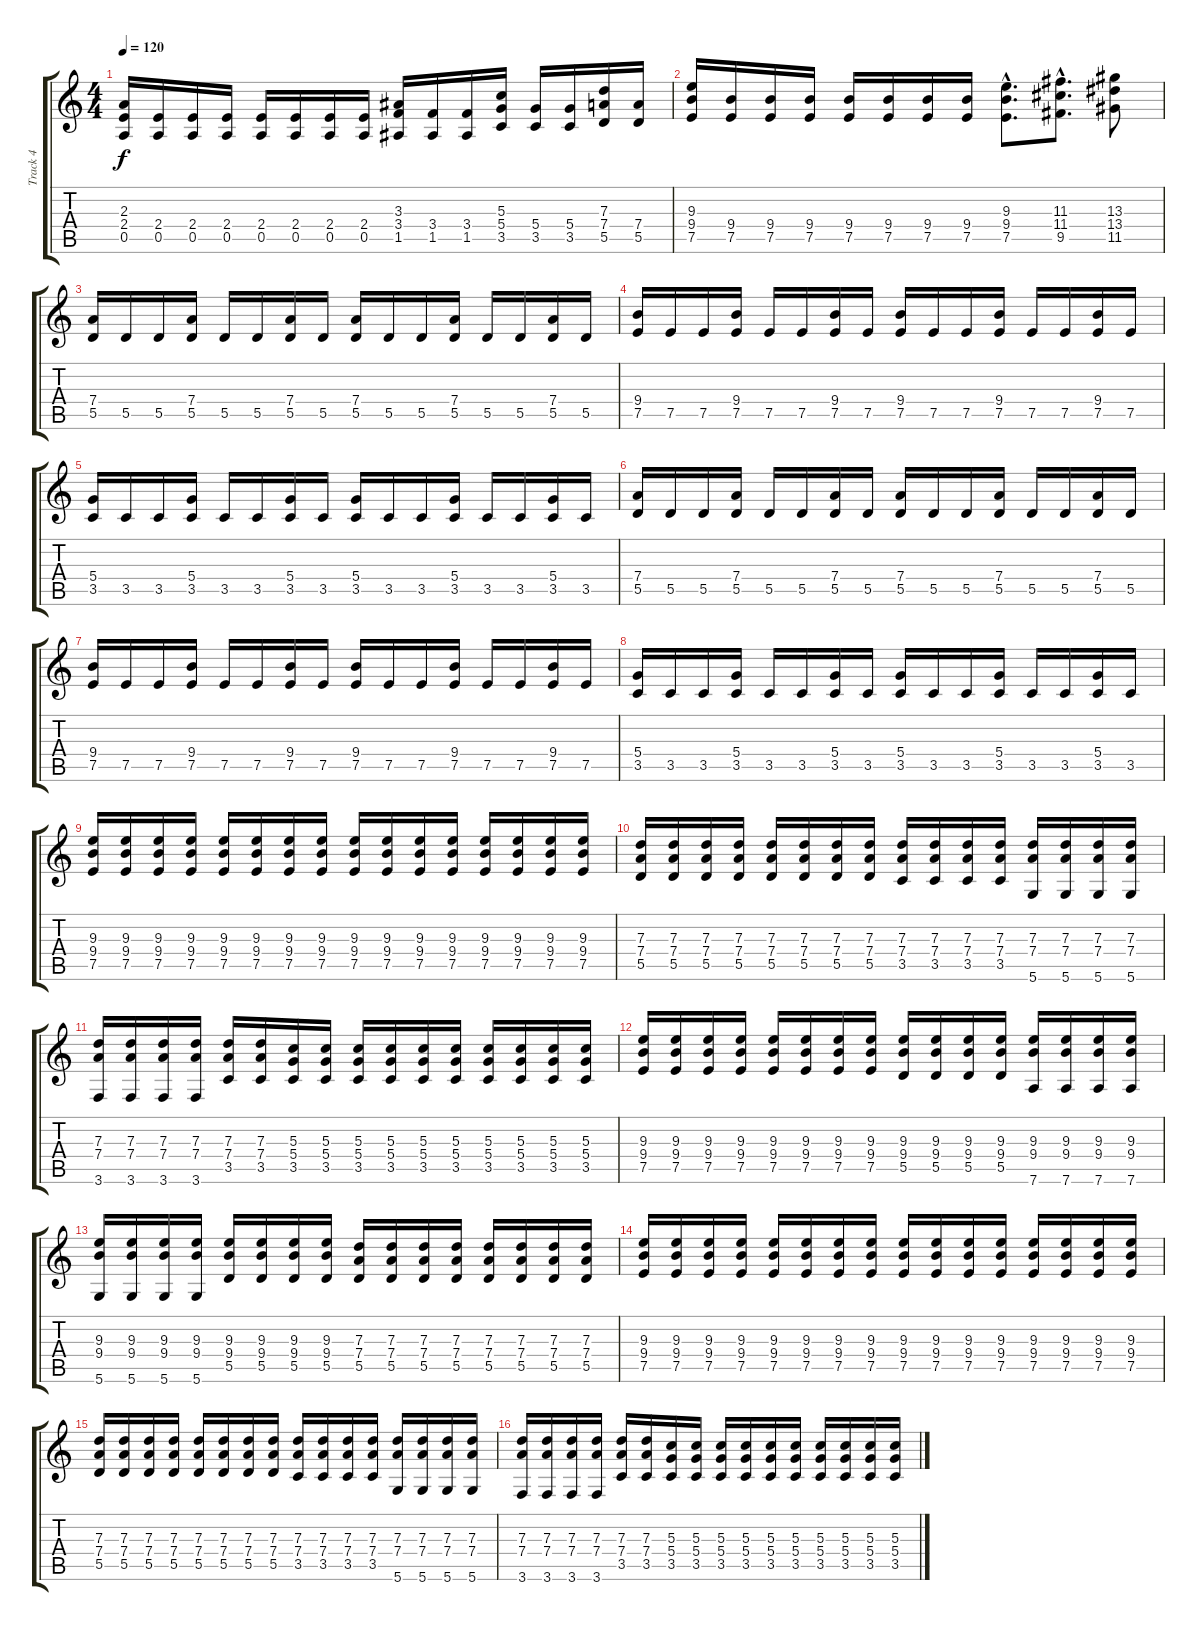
\track ("Track 4" "Track 4") {instrument overdrivenguitar}
\staff {score tabs}
\tuning (E4 B3 G3 D3 A2 D2) {hide}
\ts (4 4)
\tempo 120
\clef g2
\ks c
(2.3 2.4 0.5).16{dy f} (2.4 0.5).16 (2.4 0.5).16 (2.4 0.5).16 (2.4 0.5).16 (2.4 0.5).16 (2.4 0.5).16 (2.4 0.5).16 (3.3 3.4 1.5).16 (3.4 1.5).16 (3.4 1.5).16 (5.3 5.4 3.5).16 (5.4 3.5).16 (5.4 3.5).16 (7.3 7.4 5.5).16 (7.4 5.5).16 |
(9.3 9.4 7.5).16 (9.4 7.5).16 (9.4 7.5).16 (9.4 7.5).16 (9.4 7.5).16 (9.4 7.5).16 (9.4 7.5).16 (9.4 7.5).16 (9.3{hac} 9.4{hac} 7.5{hac}).8{d} (11.3{hac} 11.4{hac} 9.5{hac}).8{d} (13.3 13.4 11.5).8 |
(7.4 5.5).16 5.5.16 5.5.16 (7.4 5.5).16 5.5.16 5.5.16 (7.4 5.5).16 5.5.16 (7.4 5.5).16 5.5.16 5.5.16 (7.4 5.5).16 5.5.16 5.5.16 (7.4 5.5).16 5.5.16 |
(9.4 7.5).16 7.5.16 7.5.16 (9.4 7.5).16 7.5.16 7.5.16 (9.4 7.5).16 7.5.16 (9.4 7.5).16 7.5.16 7.5.16 (9.4 7.5).16 7.5.16 7.5.16 (9.4 7.5).16 7.5.16 |
(5.4 3.5).16 3.5.16 3.5.16 (5.4 3.5).16 3.5.16 3.5.16 (5.4 3.5).16 3.5.16 (5.4 3.5).16 3.5.16 3.5.16 (5.4 3.5).16 3.5.16 3.5.16 (5.4 3.5).16 3.5.16 |
(7.4 5.5).16 5.5.16 5.5.16 (7.4 5.5).16 5.5.16 5.5.16 (7.4 5.5).16 5.5.16 (7.4 5.5).16 5.5.16 5.5.16 (7.4 5.5).16 5.5.16 5.5.16 (7.4 5.5).16 5.5.16 |
(9.4 7.5).16 7.5.16 7.5.16 (9.4 7.5).16 7.5.16 7.5.16 (9.4 7.5).16 7.5.16 (9.4 7.5).16 7.5.16 7.5.16 (9.4 7.5).16 7.5.16 7.5.16 (9.4 7.5).16 7.5.16 |
(5.4 3.5).16 3.5.16 3.5.16 (5.4 3.5).16 3.5.16 3.5.16 (5.4 3.5).16 3.5.16 (5.4 3.5).16 3.5.16 3.5.16 (5.4 3.5).16 3.5.16 3.5.16 (5.4 3.5).16 3.5.16 |
(9.3 9.4 7.5).16 (9.3 9.4 7.5).16 (9.3 9.4 7.5).16 (9.3 9.4 7.5).16 (9.3 9.4 7.5).16 (9.3 9.4 7.5).16 (9.3 9.4 7.5).16 (9.3 9.4 7.5).16 (9.3 9.4 7.5).16 (9.3 9.4 7.5).16 (9.3 9.4 7.5).16 (9.3 9.4 7.5).16 (9.3 9.4 7.5).16 (9.3 9.4 7.5).16 (9.3 9.4 7.5).16 (9.3 9.4 7.5).16 |
(7.3 7.4 5.5).16 (7.3 7.4 5.5).16 (7.3 7.4 5.5).16 (7.3 7.4 5.5).16 (7.3 7.4 5.5).16 (7.3 7.4 5.5).16 (7.3 7.4 5.5).16 (7.3 7.4 5.5).16 (7.3 7.4 3.5).16 (7.3 7.4 3.5).16 (7.3 7.4 3.5).16 (7.3 7.4 3.5).16 (7.3 7.4 5.6).16 (7.3 7.4 5.6).16 (7.3 7.4 5.6).16 (7.3 7.4 5.6).16 |
(7.3 7.4 3.6).16 (7.3 7.4 3.6).16 (7.3 7.4 3.6).16 (7.3 7.4 3.6).16 (7.3 7.4 3.5).16 (7.3 7.4 3.5).16 (5.3 5.4 3.5).16 (5.3 5.4 3.5).16 (5.3 5.4 3.5).16 (5.3 5.4 3.5).16 (5.3 5.4 3.5).16 (5.3 5.4 3.5).16 (5.3 5.4 3.5).16 (5.3 5.4 3.5).16 (5.3 5.4 3.5).16 (5.3 5.4 3.5).16 |
(9.3 9.4 7.5).16 (9.3 9.4 7.5).16 (9.3 9.4 7.5).16 (9.3 9.4 7.5).16 (9.3 9.4 7.5).16 (9.3 9.4 7.5).16 (9.3 9.4 7.5).16 (9.3 9.4 7.5).16 (9.3 9.4 5.5).16 (9.3 9.4 5.5).16 (9.3 9.4 5.5).16 (9.3 9.4 5.5).16 (9.3 9.4 7.6).16 (9.3 9.4 7.6).16 (9.3 9.4 7.6).16 (9.3 9.4 7.6).16 |
(9.3 9.4 5.6).16 (9.3 9.4 5.6).16 (9.3 9.4 5.6).16 (9.3 9.4 5.6).16 (9.3 9.4 5.5).16 (9.3 9.4 5.5).16 (9.3 9.4 5.5).16 (9.3 9.4 5.5).16 (7.3 7.4 5.5).16 (7.3 7.4 5.5).16 (7.3 7.4 5.5).16 (7.3 7.4 5.5).16 (7.3 7.4 5.5).16 (7.3 7.4 5.5).16 (7.3 7.4 5.5).16 (7.3 7.4 5.5).16 |
(9.3 9.4 7.5).16 (9.3 9.4 7.5).16 (9.3 9.4 7.5).16 (9.3 9.4 7.5).16 (9.3 9.4 7.5).16 (9.3 9.4 7.5).16 (9.3 9.4 7.5).16 (9.3 9.4 7.5).16 (9.3 9.4 7.5).16 (9.3 9.4 7.5).16 (9.3 9.4 7.5).16 (9.3 9.4 7.5).16 (9.3 9.4 7.5).16 (9.3 9.4 7.5).16 (9.3 9.4 7.5).16 (9.3 9.4 7.5).16 |
(7.3 7.4 5.5).16 (7.3 7.4 5.5).16 (7.3 7.4 5.5).16 (7.3 7.4 5.5).16 (7.3 7.4 5.5).16 (7.3 7.4 5.5).16 (7.3 7.4 5.5).16 (7.3 7.4 5.5).16 (7.3 7.4 3.5).16 (7.3 7.4 3.5).16 (7.3 7.4 3.5).16 (7.3 7.4 3.5).16 (7.3 7.4 5.6).16 (7.3 7.4 5.6).16 (7.3 7.4 5.6).16 (7.3 7.4 5.6).16 |
(7.3 7.4 3.6).16 (7.3 7.4 3.6).16 (7.3 7.4 3.6).16 (7.3 7.4 3.6).16 (7.3 7.4 3.5).16 (7.3 7.4 3.5).16 (5.3 5.4 3.5).16 (5.3 5.4 3.5).16 (5.3 5.4 3.5).16 (5.3 5.4 3.5).16 (5.3 5.4 3.5).16 (5.3 5.4 3.5).16 (5.3 5.4 3.5).16 (5.3 5.4 3.5).16 (5.3 5.4 3.5).16 (5.3 5.4 3.5).16
